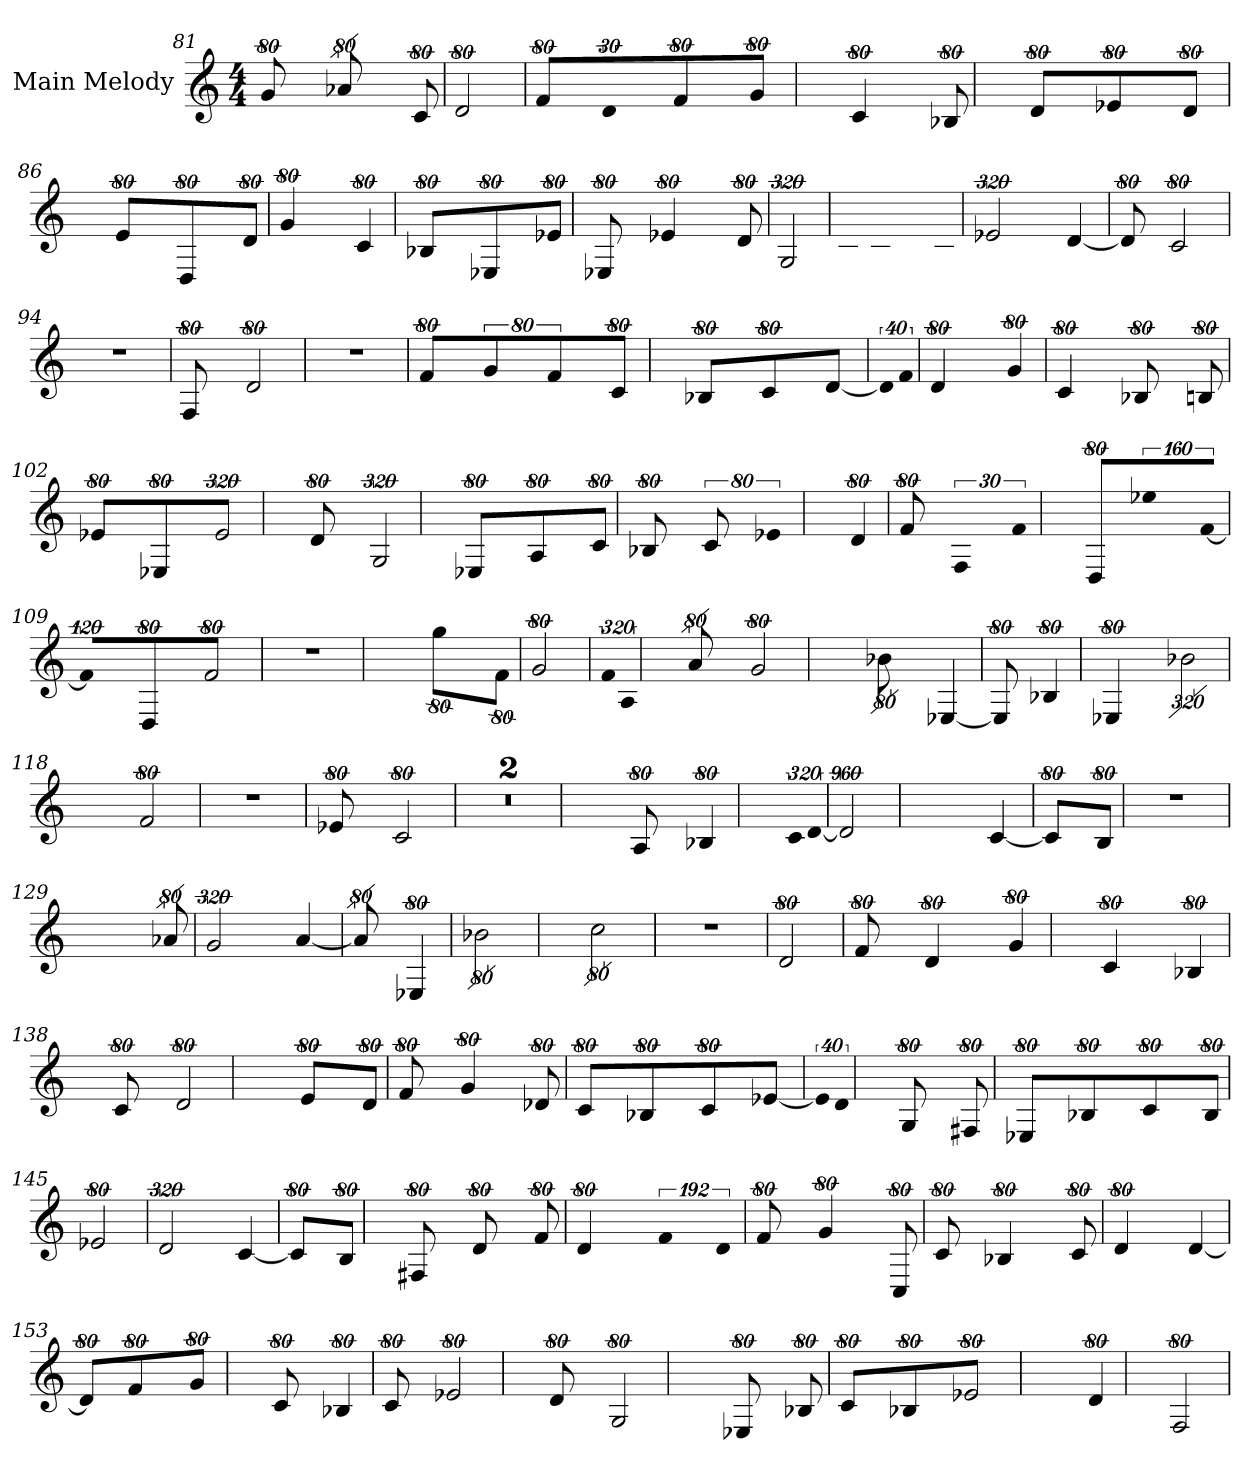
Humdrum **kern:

**kern
*part1
*staff1
*I"Main Melody
*clefG2
*M4/4
=81
640%69g
640%91ryy
640%69a-
640%251ryy
640%69c
=82
160%69d
=83
640%69f/L
120%17ryy
640%69d/
960%137ryy
640%69f/J
640%91ryy
320%69g
=84
4ryy
320%69c
320%91ryy
640%69B-
=85
4ryy
640%69d/L
640%91ryy
640%69e-/J
640%91ryy
320%69d
=86
4ryy
640%69e/L
640%91ryy
640%69D/
640%91ryy
640%69d/J
=87
320%69g
320%91ryy
320%69c
=88
640%69B-/L
640%251ryy
640%69E-/
640%91ryy
640%69e-/J
=89
640%69E-
640%91ryy
320%69e-
320%91ryy
640%69d
=90
640%207G
=91
1920%479ryy
640%69c/L
960%137ryy
640%69B-/J
640%91ryy
640%69cJ
=92
640%207e-
640%273ryy
[4d
=93
640%47d]
640%273ryy
160%69c
=94
1r
=95
640%69F
640%91ryy
160%69d
=96
1r
=97
640%69f/L
640%91ryy
640%69g/
120%17ryy
640%69f/J
960%137ryy
320%69c
=98
4ryy
640%69B-/L
640%91ryy
640%69c/J
640%91ryy
[4d
=99
160%29d]
160%91ryy
640%69f
=100
320%69d
320%91ryy
320%69g
=101
320%69c
320%91ryy
640%69B-
640%91ryy
640%69B
=102
640%69e-/L
640%91ryy
640%69E-/J
640%91ryy
640%207e-
=103
4ryy
640%69d
640%91ryy
640%207G
=104
4ryy
640%69E-/L
640%91ryy
640%69A/
640%91ryy
640%69c/J
=105
640%69B-
640%91ryy
640%69c
120%17ryy
640%207e-
=106
4ryy
320%69d
=107
640%69f
120%17ryy
320%69F
1920%547ryy
320%69f
=108
4ryy
640%69D/L
640%91ryy
640%69ee-/
120%47ryy
[1920f/Jkkkkk
=109
!LO:N:vis=8
960%103f/L]
960%137ryy
640%69D/J
640%91ryy
160%69f
=110
1r
=111
2ryy
640%69gg\L
640%91ryy
640%69f\J
=112
160%69g
=113
640%207f
640%273ryy
320%69A
=114
4ryy
640%69a
640%91ryy
160%69g
=115
2ryy
640%69b-
640%91ryy
[4E-
=116
640%47E-]
640%273ryy
320%69B-
=117
320%69E-
320%91ryy
640%207b-
=118
2ryy
160%69f
=119
1r
=120
640%69e-
640%91ryy
160%69c
=121
1r
=122
1r
=123
2ryy
640%69A
640%91ryy
320%69B-
=124
4ryy
640%207c
960%409ryy
[1920d
=125
1920%827d]
=126
2.ryy
[4c
=127
640%47c/L]
640%273ryy
640%69B/J
=128
1r
=129
2.ryy
640%69a-
=130
640%207g
640%273ryy
[4a
=131
640%47a]
640%273ryy
320%69E-
=132
160%69b-
=133
4ryy
160%69cc
=134
1r
=135
160%69d
=136
640%69f
640%91ryy
320%69d
320%91ryy
320%69g
=137
4ryy
320%69c
320%91ryy
320%69B-
=138
4ryy
640%69c
640%91ryy
160%69d
=139
2ryy
640%69e/L
640%91ryy
640%69d/J
=140
640%69f
640%91ryy
320%69g
320%91ryy
640%69d-
=141
640%69c/L
640%91ryy
640%69B-/
640%91ryy
640%69c/J
640%91ryy
[4e-
=142
160%29e-]
160%91ryy
640%69d
=143
4ryy
640%69G
640%251ryy
640%69F#
=144
640%69E-/L
640%91ryy
640%69B-/
640%91ryy
640%69c/
640%91ryy
640%69B-/J
=145
160%69e-
=146
640%207d
640%273ryy
[4c
=147
640%47c/L]
640%273ryy
640%69B/J
=148
4ryy
640%69F#
640%91ryy
640%69d
640%91ryy
640%69f
=149
320%69d
384%109ryy
640%69f
960%137ryy
640%69d
=150
640%69f
640%91ryy
320%69g
320%91ryy
640%69C
=151
640%69c
640%91ryy
320%69B-
320%91ryy
640%69c
=152
320%69d
320%171ryy
[4d
=153
640%47d/L]
640%273ryy
640%69f/J
640%91ryy
320%69g
=154
4ryy
640%69c
640%91ryy
320%69B-
=155
640%69c
640%91ryy
160%69e-
=156
4ryy
640%69d
640%91ryy
160%69G
=157
2ryy
640%69E-
640%91ryy
640%69B-
=158
640%69c/L
640%91ryy
640%69B-/J
640%91ryy
160%69e-
=159
2ryy
320%69d
=160
4ryy
160%69F
=
*-
